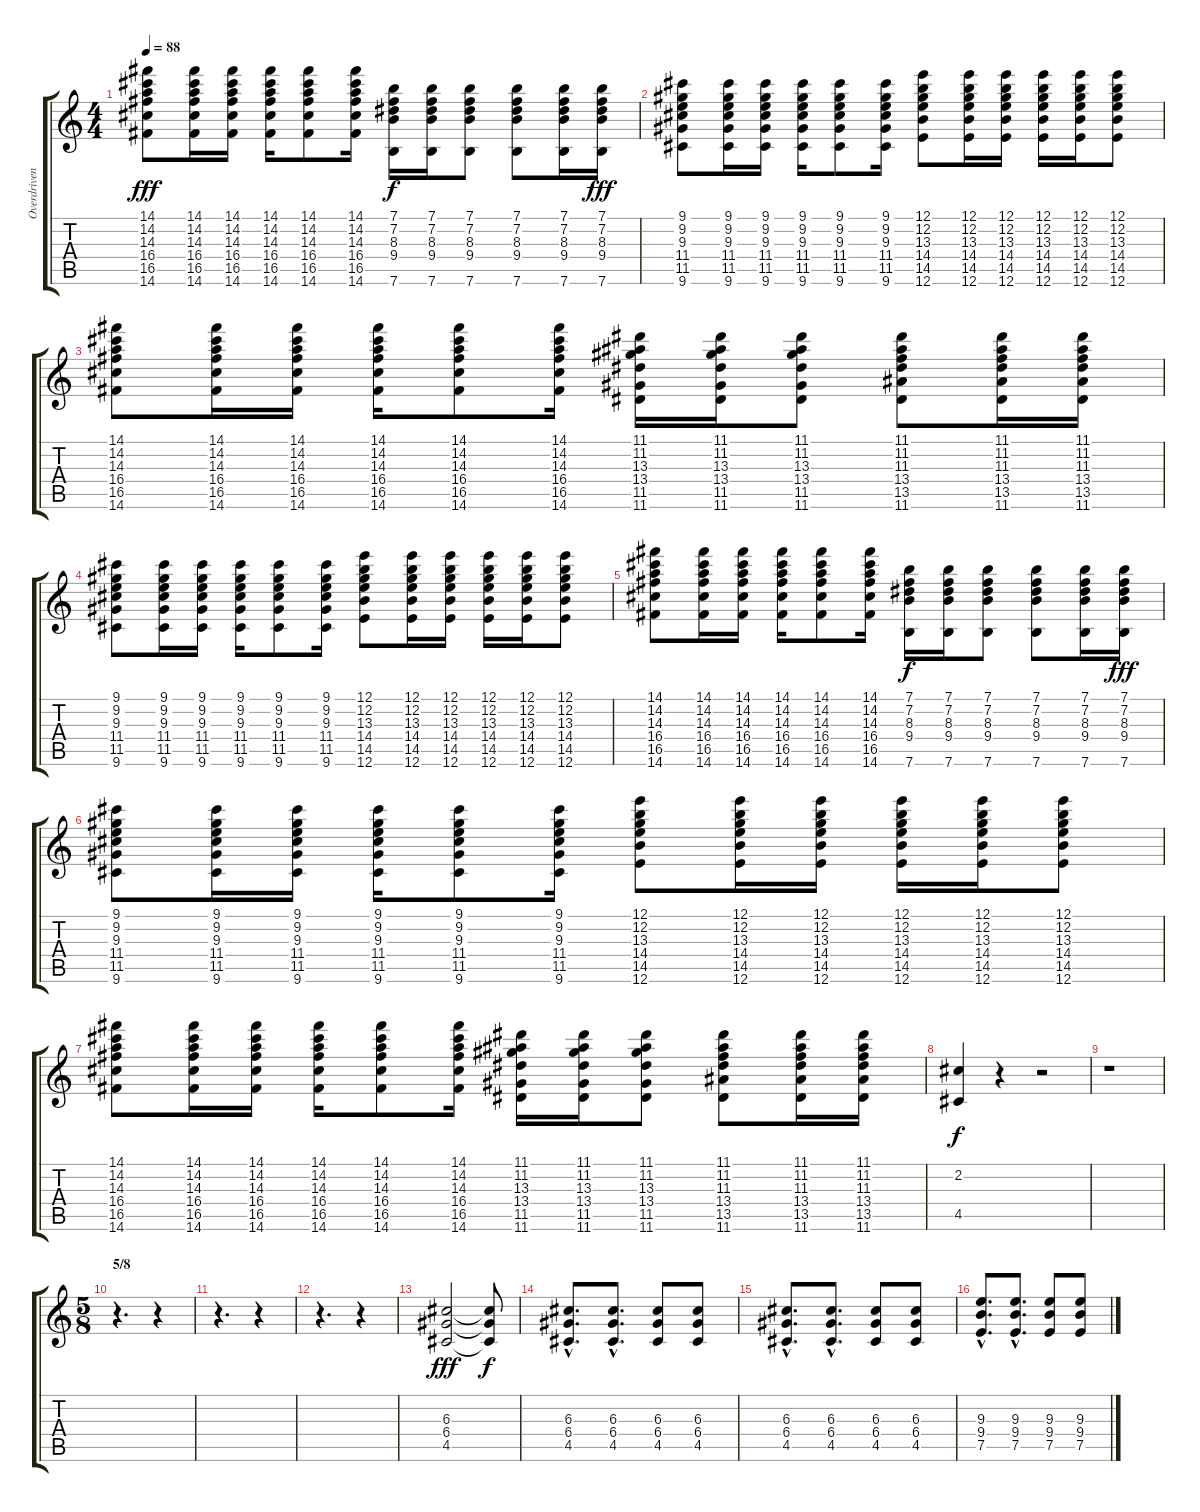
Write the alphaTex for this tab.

\track ("Overdriven guitar - Leny" "Overdriven") {instrument overdrivenguitar}
\staff {score tabs}
\tuning (E4 B3 G3 D3 A2 E2) {hide}
\ts (4 4)
\tempo 88
\clef g2
\ks c
(14.1 14.2 14.3 16.4 16.5 14.6).8{dy fff} (14.1 14.2 14.3 16.4 16.5 14.6).16 (14.1 14.2 14.3 16.4 16.5 14.6).16 (14.1 14.2 14.3 16.4 16.5 14.6).16 (14.1 14.2 14.3 16.4 16.5 14.6).8 (14.1 14.2 14.3 16.4 16.5 14.6).16 (7.1 7.2 8.3 9.4 7.6).16{dy f} (7.1 7.2 8.3 9.4 7.6).16 (7.1 7.2 8.3 9.4 7.6).8 (7.1 7.2 8.3 9.4 7.6).8 (7.1 7.2 8.3 9.4 7.6).16 (7.1 7.2 8.3 9.4 7.6).16{dy fff} |
(9.1 9.2 9.3 11.4 11.5 9.6).8 (9.1 9.2 9.3 11.4 11.5 9.6).16 (9.1 9.2 9.3 11.4 11.5 9.6).16 (9.1 9.2 9.3 11.4 11.5 9.6).16 (9.1 9.2 9.3 11.4 11.5 9.6).8 (9.1 9.2 9.3 11.4 11.5 9.6).16 (12.1 12.2 13.3 14.4 14.5 12.6).8 (12.1 12.2 13.3 14.4 14.5 12.6).16 (12.1 12.2 13.3 14.4 14.5 12.6).16 (12.1 12.2 13.3 14.4 14.5 12.6).16 (12.1 12.2 13.3 14.4 14.5 12.6).16 (12.1 12.2 13.3 14.4 14.5 12.6).8 |
(14.1 14.2 14.3 16.4 16.5 14.6).8 (14.1 14.2 14.3 16.4 16.5 14.6).16 (14.1 14.2 14.3 16.4 16.5 14.6).16 (14.1 14.2 14.3 16.4 16.5 14.6).16 (14.1 14.2 14.3 16.4 16.5 14.6).8 (14.1 14.2 14.3 16.4 16.5 14.6).16 (11.1 11.2 13.3 13.4 11.5 11.6).16 (11.1 11.2 13.3 13.4 11.5 11.6).16 (11.1 11.2 13.3 13.4 11.5 11.6).8 (11.1 11.2 11.3 13.4 13.5 11.6).8 (11.1 11.2 11.3 13.4 13.5 11.6).16 (11.1 11.2 11.3 13.4 13.5 11.6).16 |
(9.1 9.2 9.3 11.4 11.5 9.6).8 (9.1 9.2 9.3 11.4 11.5 9.6).16 (9.1 9.2 9.3 11.4 11.5 9.6).16 (9.1 9.2 9.3 11.4 11.5 9.6).16 (9.1 9.2 9.3 11.4 11.5 9.6).8 (9.1 9.2 9.3 11.4 11.5 9.6).16 (12.1 12.2 13.3 14.4 14.5 12.6).8 (12.1 12.2 13.3 14.4 14.5 12.6).16 (12.1 12.2 13.3 14.4 14.5 12.6).16 (12.1 12.2 13.3 14.4 14.5 12.6).16 (12.1 12.2 13.3 14.4 14.5 12.6).16 (12.1 12.2 13.3 14.4 14.5 12.6).8 |
(14.1 14.2 14.3 16.4 16.5 14.6).8 (14.1 14.2 14.3 16.4 16.5 14.6).16 (14.1 14.2 14.3 16.4 16.5 14.6).16 (14.1 14.2 14.3 16.4 16.5 14.6).16 (14.1 14.2 14.3 16.4 16.5 14.6).8 (14.1 14.2 14.3 16.4 16.5 14.6).16 (7.1 7.2 8.3 9.4 7.6).16{dy f} (7.1 7.2 8.3 9.4 7.6).16 (7.1 7.2 8.3 9.4 7.6).8 (7.1 7.2 8.3 9.4 7.6).8 (7.1 7.2 8.3 9.4 7.6).16 (7.1 7.2 8.3 9.4 7.6).16{dy fff} |
(9.1 9.2 9.3 11.4 11.5 9.6).8 (9.1 9.2 9.3 11.4 11.5 9.6).16 (9.1 9.2 9.3 11.4 11.5 9.6).16 (9.1 9.2 9.3 11.4 11.5 9.6).16 (9.1 9.2 9.3 11.4 11.5 9.6).8 (9.1 9.2 9.3 11.4 11.5 9.6).16 (12.1 12.2 13.3 14.4 14.5 12.6).8 (12.1 12.2 13.3 14.4 14.5 12.6).16 (12.1 12.2 13.3 14.4 14.5 12.6).16 (12.1 12.2 13.3 14.4 14.5 12.6).16 (12.1 12.2 13.3 14.4 14.5 12.6).16 (12.1 12.2 13.3 14.4 14.5 12.6).8 |
(14.1 14.2 14.3 16.4 16.5 14.6).8 (14.1 14.2 14.3 16.4 16.5 14.6).16 (14.1 14.2 14.3 16.4 16.5 14.6).16 (14.1 14.2 14.3 16.4 16.5 14.6).16 (14.1 14.2 14.3 16.4 16.5 14.6).8 (14.1 14.2 14.3 16.4 16.5 14.6).16 (11.1 11.2 13.3 13.4 11.5 11.6).16 (11.1 11.2 13.3 13.4 11.5 11.6).16 (11.1 11.2 13.3 13.4 11.5 11.6).8 (11.1 11.2 11.3 13.4 13.5 11.6).8 (11.1 11.2 11.3 13.4 13.5 11.6).16 (11.1 11.2 11.3 13.4 13.5 11.6).16 |
(2.2 4.5).4{dy f} r.4 r.2 |
r.1 |
\ts (5 8)
\section ("" "5/8")
r.4{d} r.4 |
r.4{d} r.4 |
r.4{d} r.4 |
(6.3 6.4 4.5).2{dy fff volume 6} (6.3{t} 6.4{t} 4.5{t}).8{dy f} |
(6.3{hac} 6.4{hac} 4.5{hac}).8{d volume 11} (6.3{hac} 6.4{hac} 4.5{hac}).8{d} (6.3 6.4 4.5).8 (6.3 6.4 4.5).8 |
(6.3{hac} 6.4{hac} 4.5{hac}).8{d} (6.3{hac} 6.4{hac} 4.5{hac}).8{d} (6.3 6.4 4.5).8 (6.3 6.4 4.5).8 |
(9.3{hac} 9.4{hac} 7.5{hac}).8{d} (9.3{hac} 9.4{hac} 7.5{hac}).8{d} (9.3 9.4 7.5).8 (9.3 9.4 7.5).8
